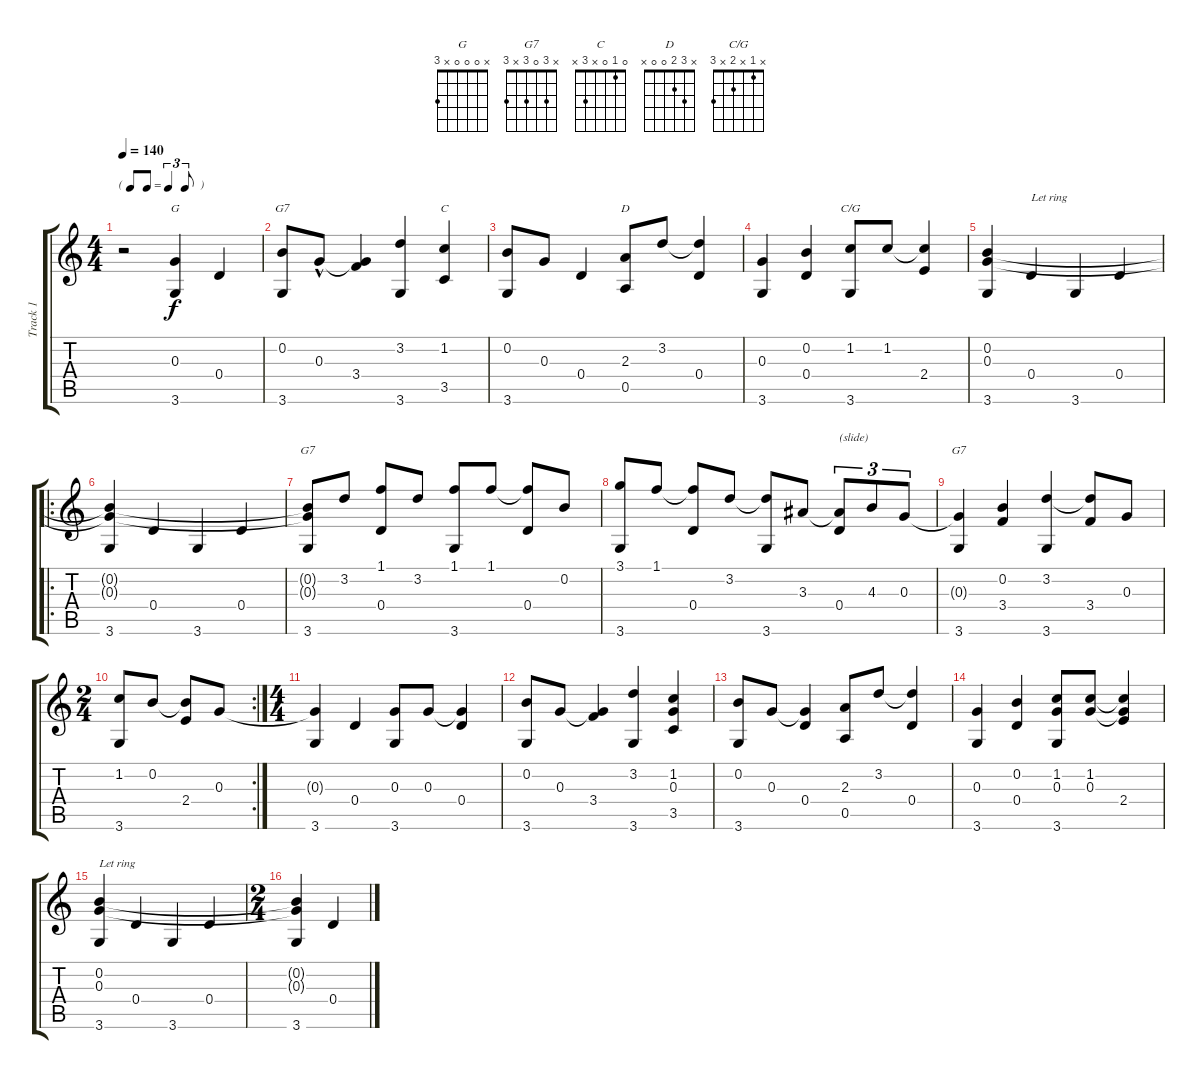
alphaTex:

\track ("Track 1" "Track 1") {instrument acousticguitarsteel}
\staff {score tabs}
\tuning (E4 B3 G3 D3 A2 E2) {hide}
\chord ("G" x 0 0 0 x 3)
\chord ("G7" x 0 0 3 x 3)
\chord ("C" 0 1 0 x 3 x)
\chord ("D" x 3 2 0 0 x)
\chord ("C/G" x 1 x 2 x 3)
\chord ("G7" 1 3 0 0 x 3)
\chord ("G7" x 3 0 3 x 3)
\ts (4 4)
\tf triplet8th
\tempo 140
\clef g2
\ks c
r.2{dy f instrument acousticguitarsteel} (0.3 3.6).4{ch "G"} 0.4.4 |
(0.2 3.6).8{ch "G7"} 0.3{hac}.8 (0.3{t} 3.4).4 (3.2 3.6).4 (1.2 3.5).4{ch "C"} |
(0.2 3.6).8 0.3.8 0.4.4 (2.3 0.5).8{ch "D"} 3.2.8 (3.2{t} 0.4).4 |
(0.3 3.6).4 (0.2 0.4).4 (1.2 3.6).8{ch "C/G"} 1.2.8 (1.2{t} 2.4).4 |
(0.2 0.3 3.6).4 0.4.4{txt "Let ring"} 3.6.4 0.4.4 |
\ro
(0.2{t} 0.3{t} 3.6).4 0.4.4 3.6.4 0.4.4 |
(0.2{t} 0.3{t} 3.6).8{ch "G7"} 3.2.8 (1.1 0.4).8 3.2.8 (1.1 3.6).8 1.1.8 (1.1{t} 0.4).8 0.2.8 |
(3.1 3.6).8 1.1.8 (1.1{t} 0.4).8 3.2.8 (3.2{t} 3.6).8 3.3.8 (3.3{t} 0.4).8{tu (3 2) txt "(slide)"} 4.3.8{tu (3 2)} 0.3.8{tu (3 2)} |
(0.3{t} 3.6).4{ch "G7"} (0.2 3.4).4 (3.2 3.6).4 (3.2{t} 3.4).8 0.3.8 |
\rc 2
\ts (2 4)
(1.2 3.6).8 0.2.8 (0.2{t} 2.4).8 0.3.8 |
\ts (4 4)
(0.3{t} 3.6).4 0.4.4 (0.3 3.6).8 0.3.8 (0.3{t} 0.4).4 |
(0.2 3.6).8 0.3.8 (0.3{t} 3.4).4 (3.2 3.6).4 (1.2 0.3 3.5).4 |
(0.2 3.6).8 0.3.8 (0.3{t} 0.4).4 (2.3 0.5).8 3.2.8 (3.2{t} 0.4).4 |
(0.3 3.6).4 (0.2 0.4).4 (1.2 0.3 3.6).8 (1.2 0.3).8 (1.2{t} 0.3{t} 2.4).4 |
(0.2 0.3 3.6).4{txt "Let ring"} 0.4.4 3.6.4 0.4.4 |
\ts (2 4)
(0.2{t} 0.3{t} 3.6).4 0.4.4
